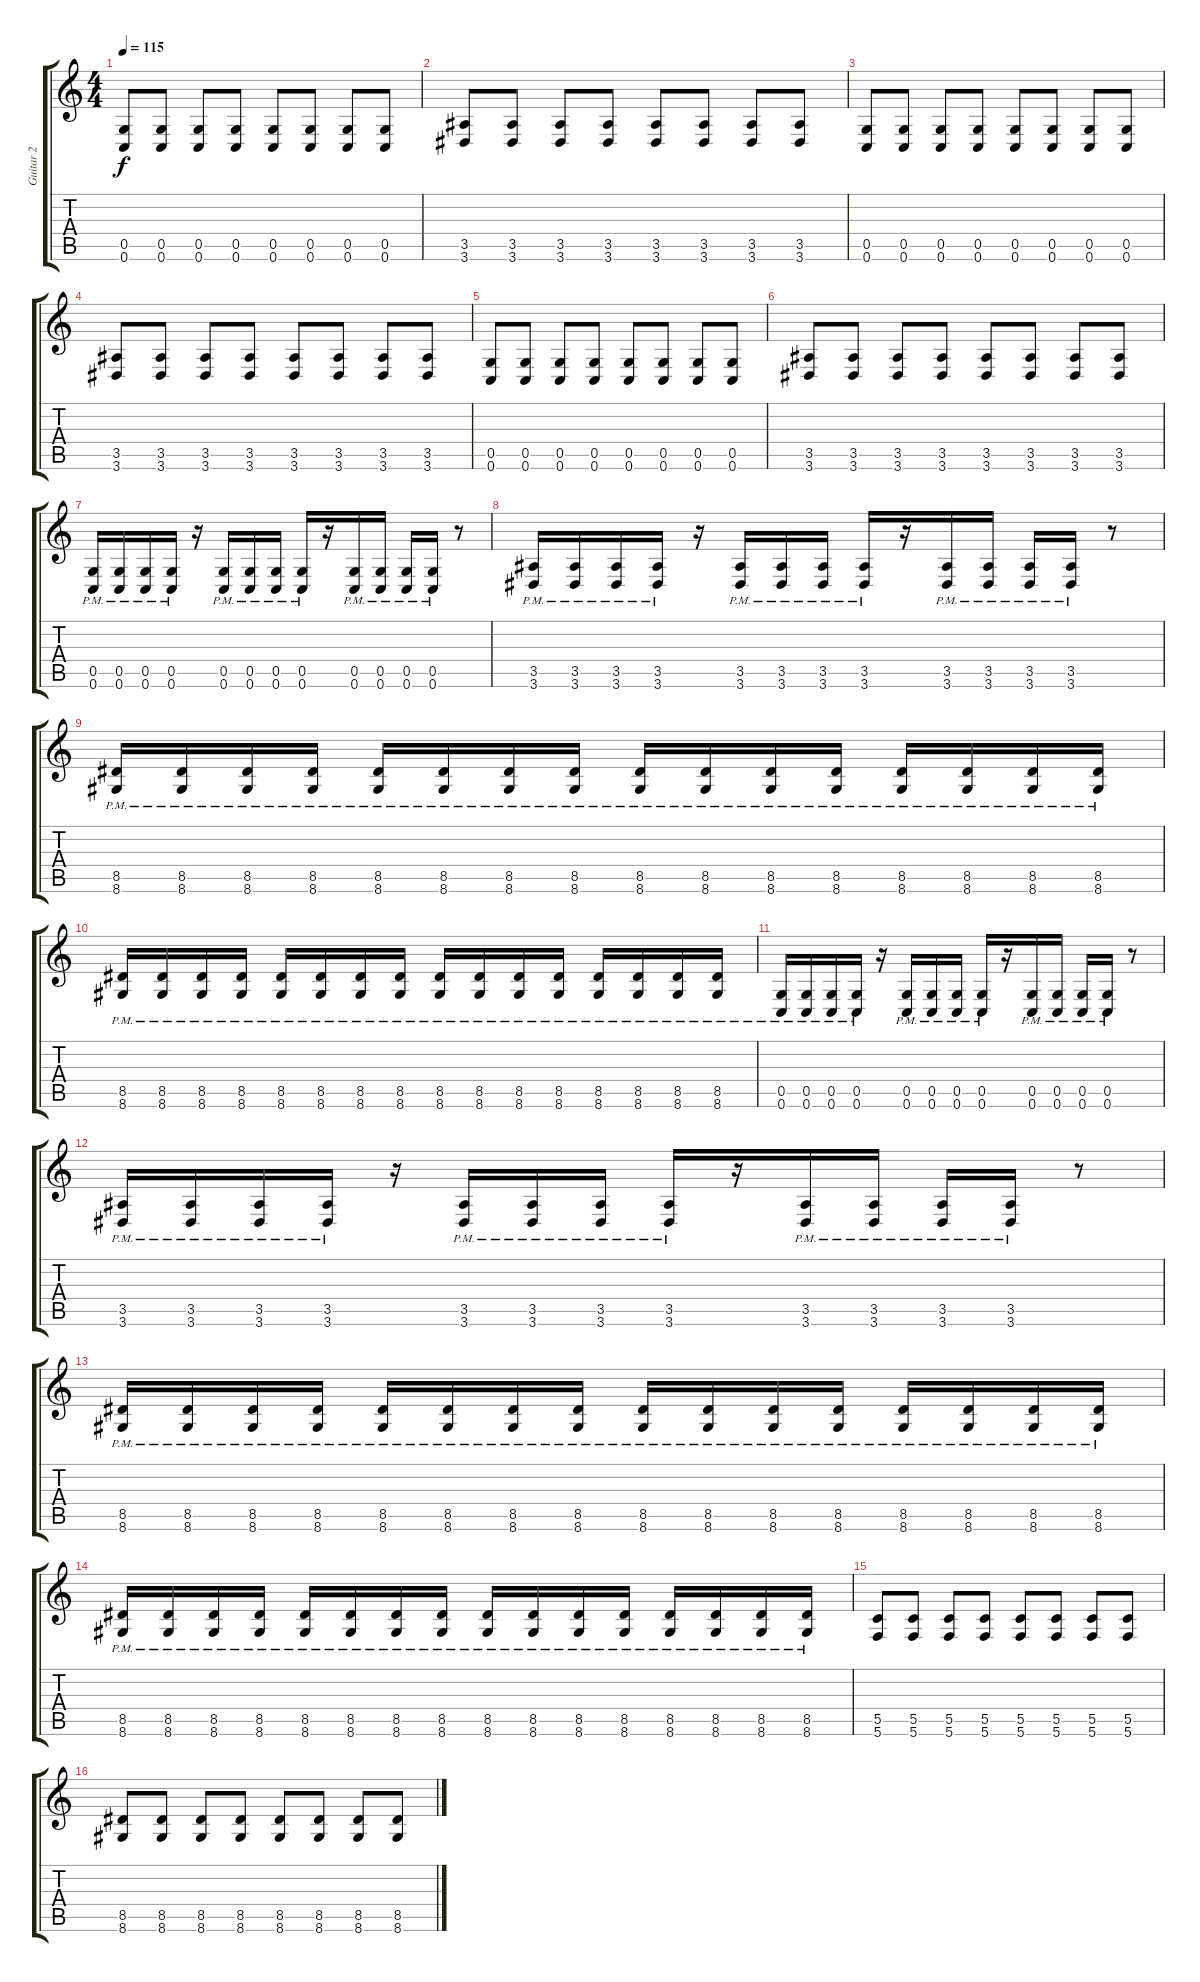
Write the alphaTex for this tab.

\track ("Guitar 2" "Guitar 2") {instrument overdrivenguitar}
\staff {score tabs}
\tuning (D4 A3 F3 C3 G2 C2) {hide}
\ts (4 4)
\tempo 115
\clef g2
\ks c
(0.5 0.6).8{dy f} (0.5 0.6).8 (0.5 0.6).8 (0.5 0.6).8 (0.5 0.6).8 (0.5 0.6).8 (0.5 0.6).8 (0.5 0.6).8 |
(3.5 3.6).8 (3.5 3.6).8 (3.5 3.6).8 (3.5 3.6).8 (3.5 3.6).8 (3.5 3.6).8 (3.5 3.6).8 (3.5 3.6).8 |
(0.5 0.6).8 (0.5 0.6).8 (0.5 0.6).8 (0.5 0.6).8 (0.5 0.6).8 (0.5 0.6).8 (0.5 0.6).8 (0.5 0.6).8 |
(3.5 3.6).8 (3.5 3.6).8 (3.5 3.6).8 (3.5 3.6).8 (3.5 3.6).8 (3.5 3.6).8 (3.5 3.6).8 (3.5 3.6).8 |
(0.5 0.6).8 (0.5 0.6).8 (0.5 0.6).8 (0.5 0.6).8 (0.5 0.6).8 (0.5 0.6).8 (0.5 0.6).8 (0.5 0.6).8 |
(3.5 3.6).8 (3.5 3.6).8 (3.5 3.6).8 (3.5 3.6).8 (3.5 3.6).8 (3.5 3.6).8 (3.5 3.6).8 (3.5 3.6).8 |
(0.5{pm} 0.6{pm}).16 (0.5{pm} 0.6{pm}).16 (0.5{pm} 0.6{pm}).16 (0.5{pm} 0.6{pm}).16 r.16 (0.5{pm} 0.6{pm}).16 (0.5{pm} 0.6{pm}).16 (0.5{pm} 0.6{pm}).16 (0.5{pm} 0.6{pm}).16 r.16 (0.5{pm} 0.6{pm}).16 (0.5{pm} 0.6{pm}).16 (0.5{pm} 0.6{pm}).16 (0.5{pm} 0.6{pm}).16 r.8 |
(3.5{pm} 3.6{pm}).16 (3.5{pm} 3.6{pm}).16 (3.5{pm} 3.6{pm}).16 (3.5{pm} 3.6{pm}).16 r.16 (3.5{pm} 3.6{pm}).16 (3.5{pm} 3.6{pm}).16 (3.5{pm} 3.6{pm}).16 (3.5{pm} 3.6{pm}).16 r.16 (3.5{pm} 3.6{pm}).16 (3.5{pm} 3.6{pm}).16 (3.5{pm} 3.6{pm}).16 (3.5{pm} 3.6{pm}).16 r.8 |
(8.5{pm} 8.6{pm}).16 (8.5{pm} 8.6{pm}).16 (8.5{pm} 8.6{pm}).16 (8.5{pm} 8.6{pm}).16 (8.5{pm} 8.6{pm}).16 (8.5{pm} 8.6{pm}).16 (8.5{pm} 8.6{pm}).16 (8.5{pm} 8.6{pm}).16 (8.5{pm} 8.6{pm}).16 (8.5{pm} 8.6{pm}).16 (8.5{pm} 8.6{pm}).16 (8.5{pm} 8.6{pm}).16 (8.5{pm} 8.6{pm}).16 (8.5{pm} 8.6{pm}).16 (8.5 8.6{pm}).16 (8.5{pm} 8.6{pm}).16 |
(8.5{pm} 8.6{pm}).16 (8.5{pm} 8.6{pm}).16 (8.5{pm} 8.6{pm}).16 (8.5{pm} 8.6{pm}).16 (8.5{pm} 8.6{pm}).16 (8.5{pm} 8.6{pm}).16 (8.5{pm} 8.6{pm}).16 (8.5{pm} 8.6{pm}).16 (8.5{pm} 8.6{pm}).16 (8.5{pm} 8.6{pm}).16 (8.5{pm} 8.6{pm}).16 (8.5{pm} 8.6{pm}).16 (8.5{pm} 8.6{pm}).16 (8.5{pm} 8.6{pm}).16 (8.5 8.6{pm}).16 (8.5{pm} 8.6{pm}).16 |
(0.5{pm} 0.6{pm}).16 (0.5{pm} 0.6{pm}).16 (0.5{pm} 0.6{pm}).16 (0.5{pm} 0.6{pm}).16 r.16 (0.5{pm} 0.6{pm}).16 (0.5{pm} 0.6{pm}).16 (0.5{pm} 0.6{pm}).16 (0.5{pm} 0.6{pm}).16 r.16 (0.5{pm} 0.6{pm}).16 (0.5{pm} 0.6{pm}).16 (0.5{pm} 0.6{pm}).16 (0.5{pm} 0.6{pm}).16 r.8 |
(3.5{pm} 3.6{pm}).16 (3.5{pm} 3.6{pm}).16 (3.5{pm} 3.6{pm}).16 (3.5{pm} 3.6{pm}).16 r.16 (3.5{pm} 3.6{pm}).16 (3.5{pm} 3.6{pm}).16 (3.5{pm} 3.6{pm}).16 (3.5{pm} 3.6{pm}).16 r.16 (3.5{pm} 3.6{pm}).16 (3.5{pm} 3.6{pm}).16 (3.5{pm} 3.6{pm}).16 (3.5{pm} 3.6{pm}).16 r.8 |
(8.5{pm} 8.6{pm}).16 (8.5{pm} 8.6{pm}).16 (8.5{pm} 8.6{pm}).16 (8.5{pm} 8.6{pm}).16 (8.5{pm} 8.6{pm}).16 (8.5{pm} 8.6{pm}).16 (8.5{pm} 8.6{pm}).16 (8.5{pm} 8.6{pm}).16 (8.5{pm} 8.6{pm}).16 (8.5{pm} 8.6{pm}).16 (8.5{pm} 8.6{pm}).16 (8.5{pm} 8.6{pm}).16 (8.5{pm} 8.6{pm}).16 (8.5{pm} 8.6{pm}).16 (8.5 8.6{pm}).16 (8.5{pm} 8.6{pm}).16 |
(8.5{pm} 8.6{pm}).16 (8.5{pm} 8.6{pm}).16 (8.5{pm} 8.6{pm}).16 (8.5{pm} 8.6{pm}).16 (8.5{pm} 8.6{pm}).16 (8.5{pm} 8.6{pm}).16 (8.5{pm} 8.6{pm}).16 (8.5{pm} 8.6{pm}).16 (8.5{pm} 8.6{pm}).16 (8.5{pm} 8.6{pm}).16 (8.5{pm} 8.6{pm}).16 (8.5{pm} 8.6{pm}).16 (8.5{pm} 8.6{pm}).16 (8.5{pm} 8.6{pm}).16 (8.5 8.6{pm}).16 (8.5{pm} 8.6{pm}).16 |
(5.5 5.6).8 (5.5 5.6).8 (5.5 5.6).8 (5.5 5.6).8 (5.5 5.6).8 (5.5 5.6).8 (5.5 5.6).8 (5.5 5.6).8 |
(8.5 8.6).8 (8.5 8.6).8 (8.5 8.6).8 (8.5 8.6).8 (8.5 8.6).8 (8.5 8.6).8 (8.5 8.6).8 (8.5 8.6).8
